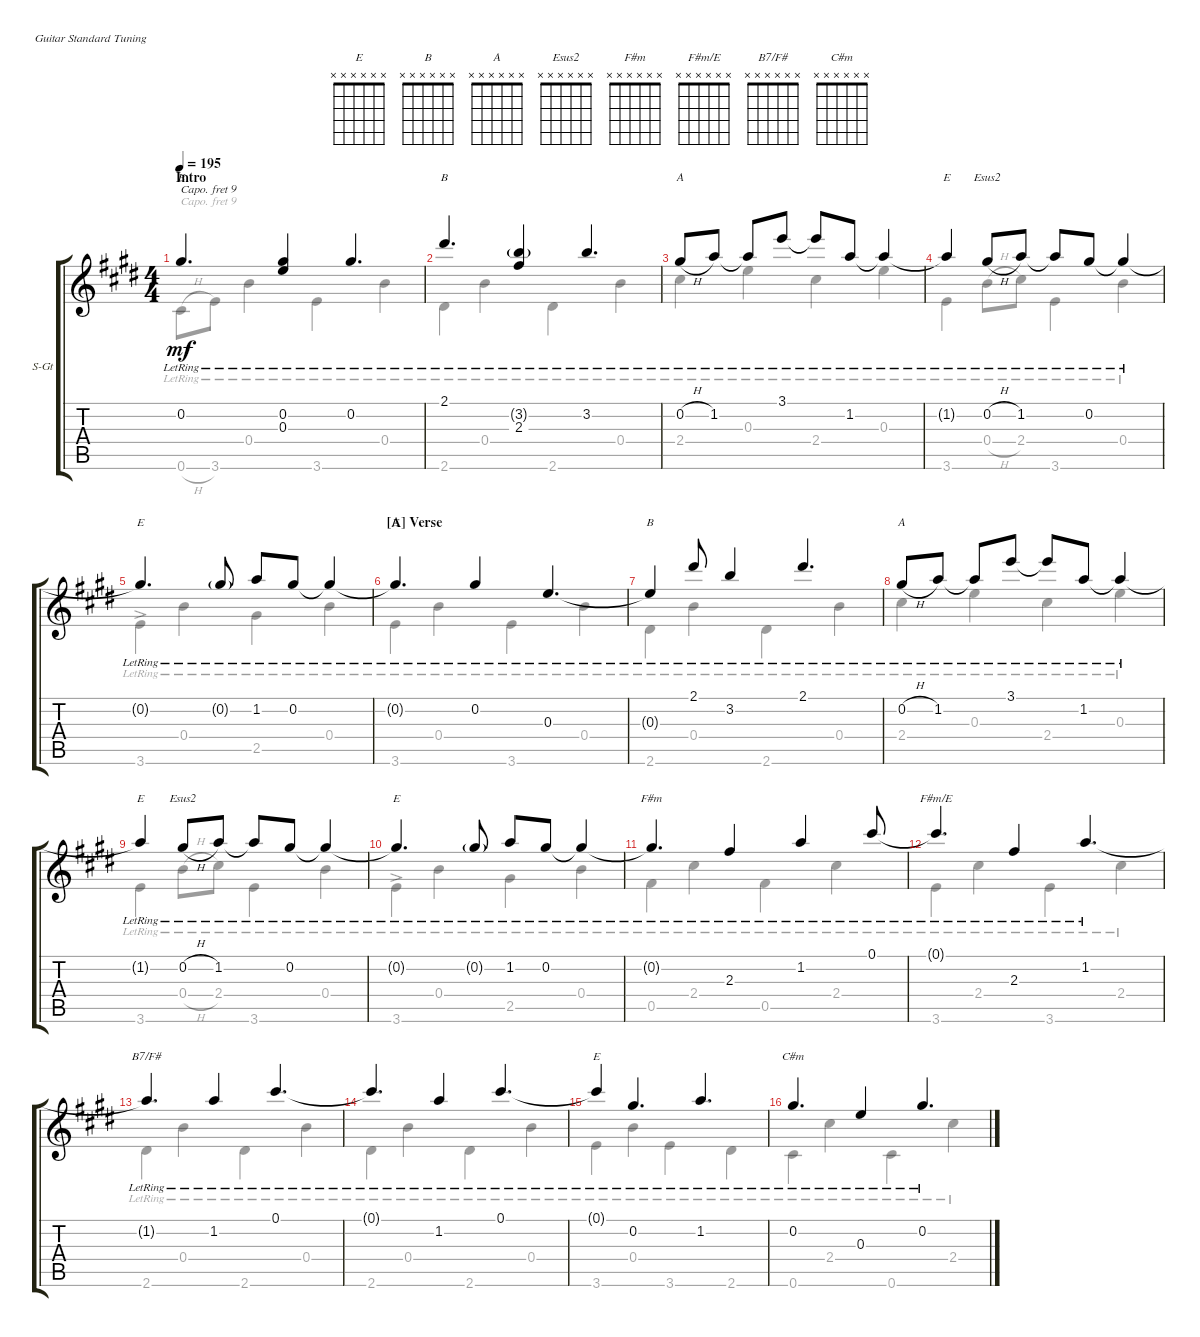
\defaultSystemsLayout 4
\bracketExtendMode groupsimilarinstruments
\firstSystemTrackNameOrientation horizontal
\otherSystemsTrackNameOrientation horizontal
\track ("Paul's Guitar" "S-Gt") {instrument acousticguitarsteel}
\staff {score tabs}
\capo 9
\tuning (E4 B3 G3 D3 A2 E2)
\chord ("E" x x x x x x)
\chord ("B" x x x x x x)
\chord ("A" x x x x x x)
\chord ("Esus2" x x x x x x)
\chord ("F#m" x x x x x x)
\chord ("F#m/E" x x x x x x)
\chord ("B7/F#" x x x x x x)
\chord ("C#m" x x x x x x)
\voice
\ts (4 4)
\section ("" "Intro")
\tempo 195
\clef g2
\ks e
0.2{lr}.4{d ch "E" dy mf instrument acousticguitarsteel} (0.2{lr} 0.3{lr}).4 0.2{lr}.4{d} |
2.1{lr}.4{d ch "B"} (2.3{lr} 3.2{g lr}).4 3.2{lr}.4{d} |
0.2{h lr}.8{ch "A"} 1.2{lr}.8 1.2{lr t}.8 3.1{lr}.8 3.1{lr t}.8 1.2{lr}.8 1.2{lr t}.4 |
1.2{lr t}.4{ch "E"} 0.2{h lr}.8{ch "Esus2"} 1.2{lr}.8 1.2{lr t}.8 0.2{lr}.8 0.2{lr t}.4 |
0.2{lr t}.4{d ch "E"} 0.2{g lr}.8 1.2{lr}.8 0.2{lr}.8 0.2{lr t}.4 |
\section ("A" "Verse")
0.2{lr t}.4{d ch "E"} 0.2{lr}.4 0.3{lr}.4{d} |
0.3{lr t}.4{ch "B"} 2.1{lr}.8 3.2{lr}.4 2.1{lr}.4{d} |
0.2{h lr}.8{ch "A"} 1.2{lr}.8 1.2{lr t}.8 3.1{lr}.8 3.1{lr t}.8 1.2{lr}.8 1.2{lr t}.4 |
1.2{lr t}.4{ch "E"} 0.2{h lr}.8{ch "Esus2"} 1.2{lr}.8 1.2{lr t}.8 0.2{lr}.8 0.2{lr t}.4 |
0.2{lr t}.4{d ch "E"} 0.2{g lr}.8 1.2{lr}.8 0.2{lr}.8 0.2{lr t}.4 |
0.2{lr t}.4{d ch "F#m"} 2.3{lr}.4 1.2{lr}.4 0.1{lr}.8 |
0.1{lr t}.4{d ch "F#m/E"} 2.3{lr}.4 1.2{lr}.4{d} |
1.2{lr t}.4{d ch "B7/F#"} 1.2{lr}.4 0.1{lr}.4{d} |
0.1{lr t}.4{d} 1.2{lr}.4 0.1{lr}.4{d} |
0.1{lr t}.4{ch "E"} 0.2{lr}.4{d} 1.2{lr}.4{d} |
0.2{lr}.4{d ch "C#m"} 0.3{lr}.4 0.2{lr}.4{d}
\voice
\clef g2
\ottava regular
\simile none
\ks e
0.6{h lr}.8{dy mf} 3.6{lr}.8 0.4{lr}.4 3.6{lr}.4 0.4{lr}.4 |
2.6{lr}.4 0.4{lr}.4 2.6{lr}.4 0.4{lr}.4 |
2.4{lr}.4 0.3{lr}.4 2.4{lr}.4 0.3{lr}.4 |
3.6{lr}.4 0.4{h lr}.8 2.4{lr}.8 3.6{lr}.4 0.4{lr}.4 |
3.6{ac lr}.4 0.4{lr}.4 2.5{lr}.4 0.4{lr}.4 |
3.6{lr}.4 0.4{lr}.4 3.6{lr}.4 0.4{lr}.4 |
2.6{lr}.4 0.4{lr}.4 2.6{lr}.4 0.4{lr}.4 |
2.4{lr}.4 0.3{lr}.4 2.4{lr}.4 0.3{lr}.4 |
3.6{lr}.4 0.4{h lr}.8 2.4{lr}.8 3.6{lr}.4 0.4{lr}.4 |
3.6{ac lr}.4 0.4{lr}.4 2.5{lr}.4 0.4{lr}.4 |
0.5{lr}.4 2.4{lr}.4 0.5{lr}.4 2.4{lr}.4 |
3.6{lr}.4 2.4{lr}.4 3.6{lr}.4 2.4{lr}.4 |
2.6{lr}.4 0.4{lr}.4 2.6{lr}.4 0.4{lr}.4 |
2.6{lr}.4 0.4{lr}.4 2.6{lr}.4 0.4{lr}.4 |
3.6{lr}.4 0.4{lr}.4 3.6{lr}.4 2.6{lr}.4 |
0.6{lr}.4 2.4{lr}.4 0.6{lr}.4 2.4{lr}.4
